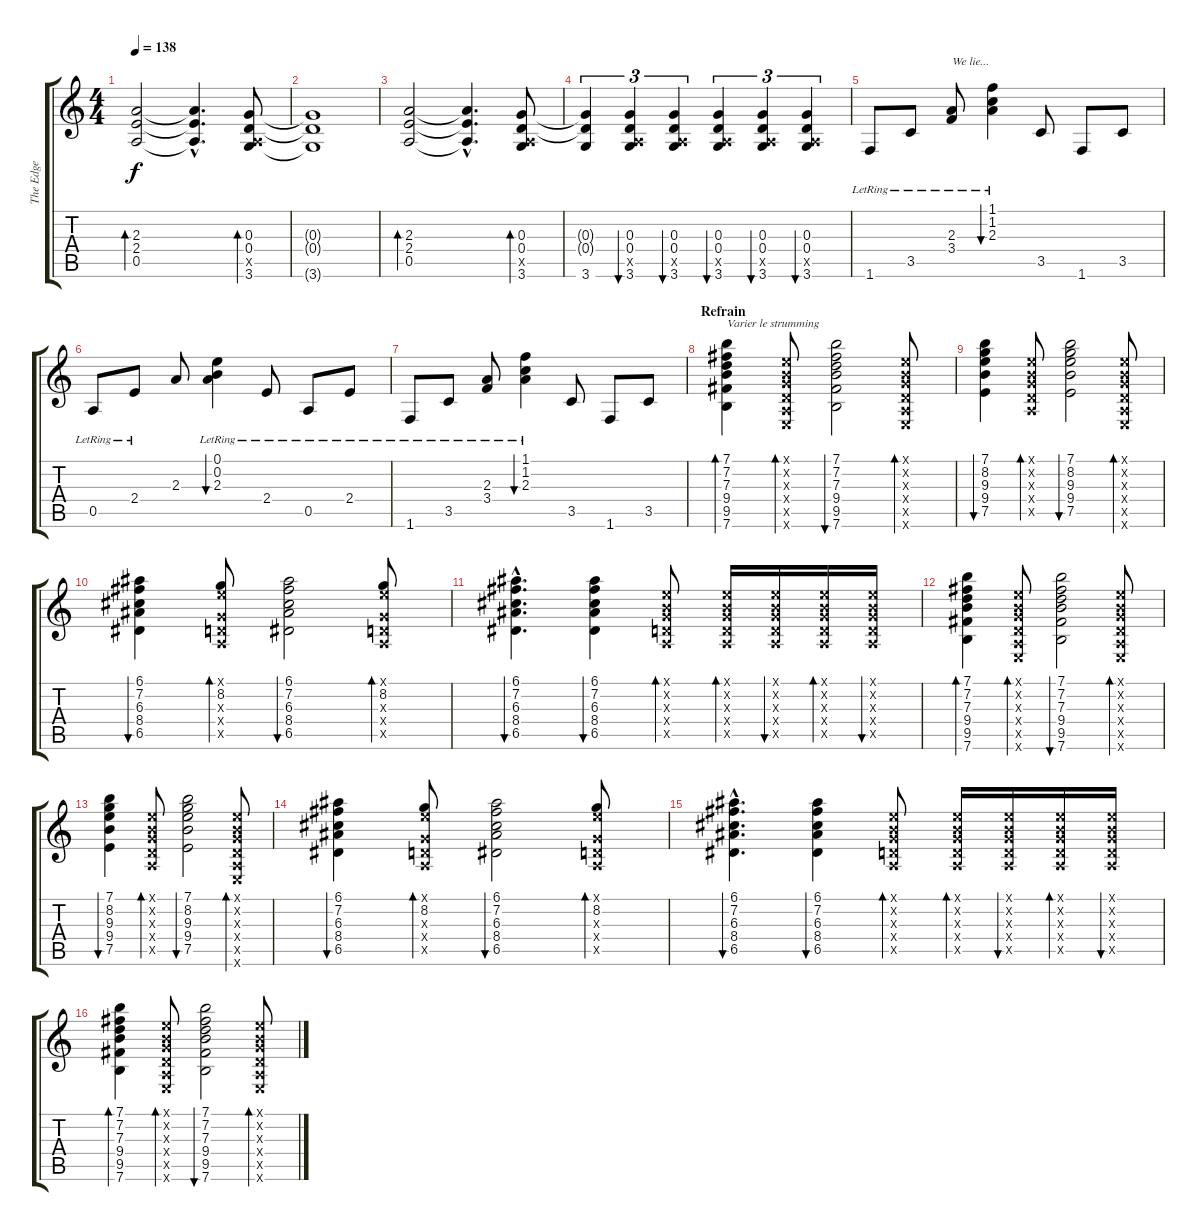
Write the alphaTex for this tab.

\track ("The Edge" "The Edge") {instrument overdrivenguitar}
\staff {score tabs}
\tuning (E4 B3 G3 D3 A2 E2) {hide}
\ts (4 4)
\tempo 138
\clef g2
\ks c
(2.3 2.4 0.5).2{bd 240 dy f} (2.3{hac t} 2.4{hac t} 0.5{hac t}).4{d} (0.3 0.4 0.5{x} 3.6).8{bd 240} |
(0.3{t} 0.4{t} 3.6{t}).1 |
(2.3 2.4 0.5).2{bd 240} (2.3{hac t} 2.4{hac t} 0.5{hac t}).4{d} (0.3 0.4 0.5{x} 3.6).8{bd 240} |
(0.3{t} 0.4{t} 3.6).4{tu (3 2)} (0.3 0.4 0.5{x} 3.6).4{tu (3 2) bu 240} (0.3 0.4 0.5{x} 3.6).4{tu (3 2) bu 240} (0.3 0.4 0.5{x} 3.6).4{tu (3 2) bu 240} (0.3 0.4 0.5{x} 3.6).4{tu (3 2) bu 240} (0.3 0.4 0.5{x} 3.6).4{tu (3 2) bu 240} |
1.6{lr}.8 3.5{lr}.8 (2.3 3.4{lr}).8{txt "We lie..."} (1.1{lr} 1.2{lr} 2.3{lr}).4{bu 240} 3.5.8 1.6.8 3.5.8 |
0.5{lr}.8 2.4{lr}.8 2.3.8 (0.1{lr} 0.2{lr} 2.3{lr}).4{bu 240} 2.4{lr}.8 0.5{lr}.8 2.4{lr}.8 |
1.6{lr}.8 3.5{lr}.8 (2.3 3.4{lr}).8 (1.1{lr} 1.2{lr} 2.3{lr}).4{bu 240} 3.5.8 1.6.8 3.5.8 |
\section ("" "Refrain")
(7.1 7.2 7.3 9.4 9.5 7.6).4{bd 60 txt "Varier le strumming"} (0.1{x} 0.2{x} 0.3{x} 0.4{x} 0.5{x} 0.6{x}).8{bd 120} (7.1 7.2 7.3 9.4 9.5 7.6).2{bu 60} (0.1{x} 0.2{x} 0.3{x} 0.4{x} 0.5{x} 0.6{x}).8{bd 120} |
(7.1 8.2 9.3 9.4 7.5).4{bu 120} (0.1{x} 0.2{x} 0.3{x} 0.4{x} 0.5{x}).8{bd 120} (7.1 8.2 9.3 9.4 7.5).2{bu 120} (0.1{x} 0.2{x} 0.3{x} 0.4{x} 0.5{x} 0.6{x}).8{bd 120} |
(6.1 7.2 6.3 8.4 6.5).4{bu 120} (0.1{x} 8.2 0.3{x} 0.4{x} 0.5{x}).8{bd 120} (6.1 7.2 6.3 8.4 6.5).2{bu 120} (0.1{x} 8.2 0.3{x} 0.4{x} 0.5{x}).8{bd 120} |
(6.1{hac} 7.2{hac} 6.3{hac} 8.4{hac} 6.5{hac}).4{d bu 120} (6.1 7.2 6.3 8.4 6.5).4{bu 120} (0.1{x} 0.2{x} 0.3{x} 0.4{x} 0.5{x}).8{bd 120} (0.1{x} 0.2{x} 0.3{x} 0.4{x} 0.5{x}).16{bd 120} (0.1{x} 0.2{x} 0.3{x} 0.4{x} 0.5{x}).16{bu 120} (0.1{x} 0.2{x} 0.3{x} 0.4{x} 0.5{x}).16{bd 120} (0.1{x} 0.2{x} 0.3{x} 0.4{x} 0.5{x}).16{bu 120} |
(7.1 7.2 7.3 9.4 9.5 7.6).4{bd 60} (0.1{x} 0.2{x} 0.3{x} 0.4{x} 0.5{x} 0.6{x}).8{bd 120} (7.1 7.2 7.3 9.4 9.5 7.6).2{bu 60} (0.1{x} 0.2{x} 0.3{x} 0.4{x} 0.5{x} 0.6{x}).8{bd 120} |
(7.1 8.2 9.3 9.4 7.5).4{bu 120} (0.1{x} 0.2{x} 0.3{x} 0.4{x} 0.5{x}).8{bd 120} (7.1 8.2 9.3 9.4 7.5).2{bu 120} (0.1{x} 0.2{x} 0.3{x} 0.4{x} 0.5{x} 0.6{x}).8{bd 120} |
(6.1 7.2 6.3 8.4 6.5).4{bu 120} (0.1{x} 8.2 0.3{x} 0.4{x} 0.5{x}).8{bd 120} (6.1 7.2 6.3 8.4 6.5).2{bu 120} (0.1{x} 8.2 0.3{x} 0.4{x} 0.5{x}).8{bd 120} |
(6.1{hac} 7.2{hac} 6.3{hac} 8.4{hac} 6.5{hac}).4{d bu 120} (6.1 7.2 6.3 8.4 6.5).4{bu 120} (0.1{x} 0.2{x} 0.3{x} 0.4{x} 0.5{x}).8{bd 120} (0.1{x} 0.2{x} 0.3{x} 0.4{x} 0.5{x}).16{bd 120} (0.1{x} 0.2{x} 0.3{x} 0.4{x} 0.5{x}).16{bu 120} (0.1{x} 0.2{x} 0.3{x} 0.4{x} 0.5{x}).16{bd 120} (0.1{x} 0.2{x} 0.3{x} 0.4{x} 0.5{x}).16{bu 120} |
(7.1 7.2 7.3 9.4 9.5 7.6).4{bd 60} (0.1{x} 0.2{x} 0.3{x} 0.4{x} 0.5{x} 0.6{x}).8{bd 120} (7.1 7.2 7.3 9.4 9.5 7.6).2{bu 60} (0.1{x} 0.2{x} 0.3{x} 0.4{x} 0.5{x} 0.6{x}).8{bd 120}
